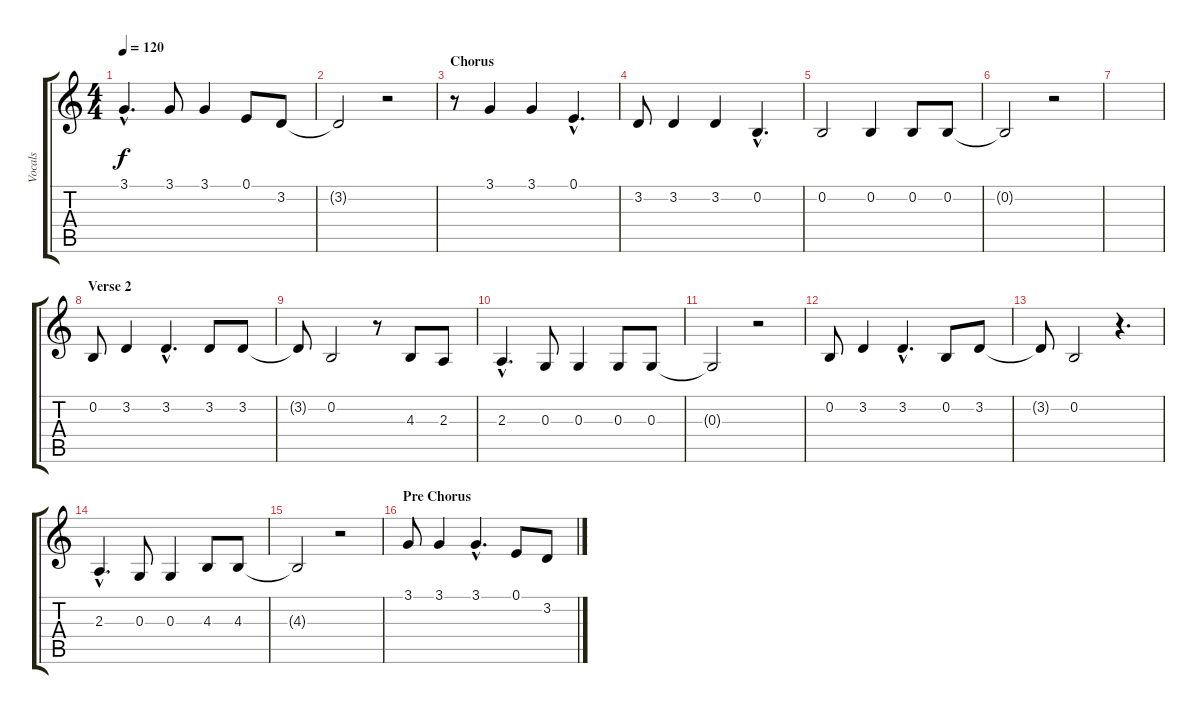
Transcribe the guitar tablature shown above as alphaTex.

\track ("Vocals" "Vocals") {instrument englishhorn}
\staff {score tabs}
\tuning (E4 B3 G3 D3 A2 E2) {hide}
\ts (4 4)
\tempo 120
\clef g2
\ks c
3.1{hac}.4{d dy f} 3.1.8 3.1.4 0.1.8 3.2.8 |
3.2{t}.2 r.2 |
\section ("" "Chorus")
r.8 3.1.4 3.1.4 0.1{hac}.4{d} |
3.2.8 3.2.4 3.2.4 0.2{hac}.4{d} |
0.2.2 0.2.4 0.2.8 0.2.8 |
0.2{t}.2 r.2 |
|
\section ("" "Verse 2")
0.2.8 3.2.4 3.2{hac}.4{d} 3.2.8 3.2.8 |
3.2{t}.8 0.2.2 r.8 4.3.8 2.3.8 |
2.3{hac}.4{d} 0.3.8 0.3.4 0.3.8 0.3.8 |
0.3{t}.2 r.2 |
0.2.8 3.2.4 3.2{hac}.4{d} 0.2.8 3.2.8 |
3.2{t}.8 0.2.2 r.4{d} |
2.3{hac}.4{d} 0.3.8 0.3.4 4.3.8 4.3.8 |
4.3{t}.2 r.2 |
\section ("" "Pre Chorus")
3.1.8 3.1.4 3.1{hac}.4{d} 0.1.8 3.2.8
